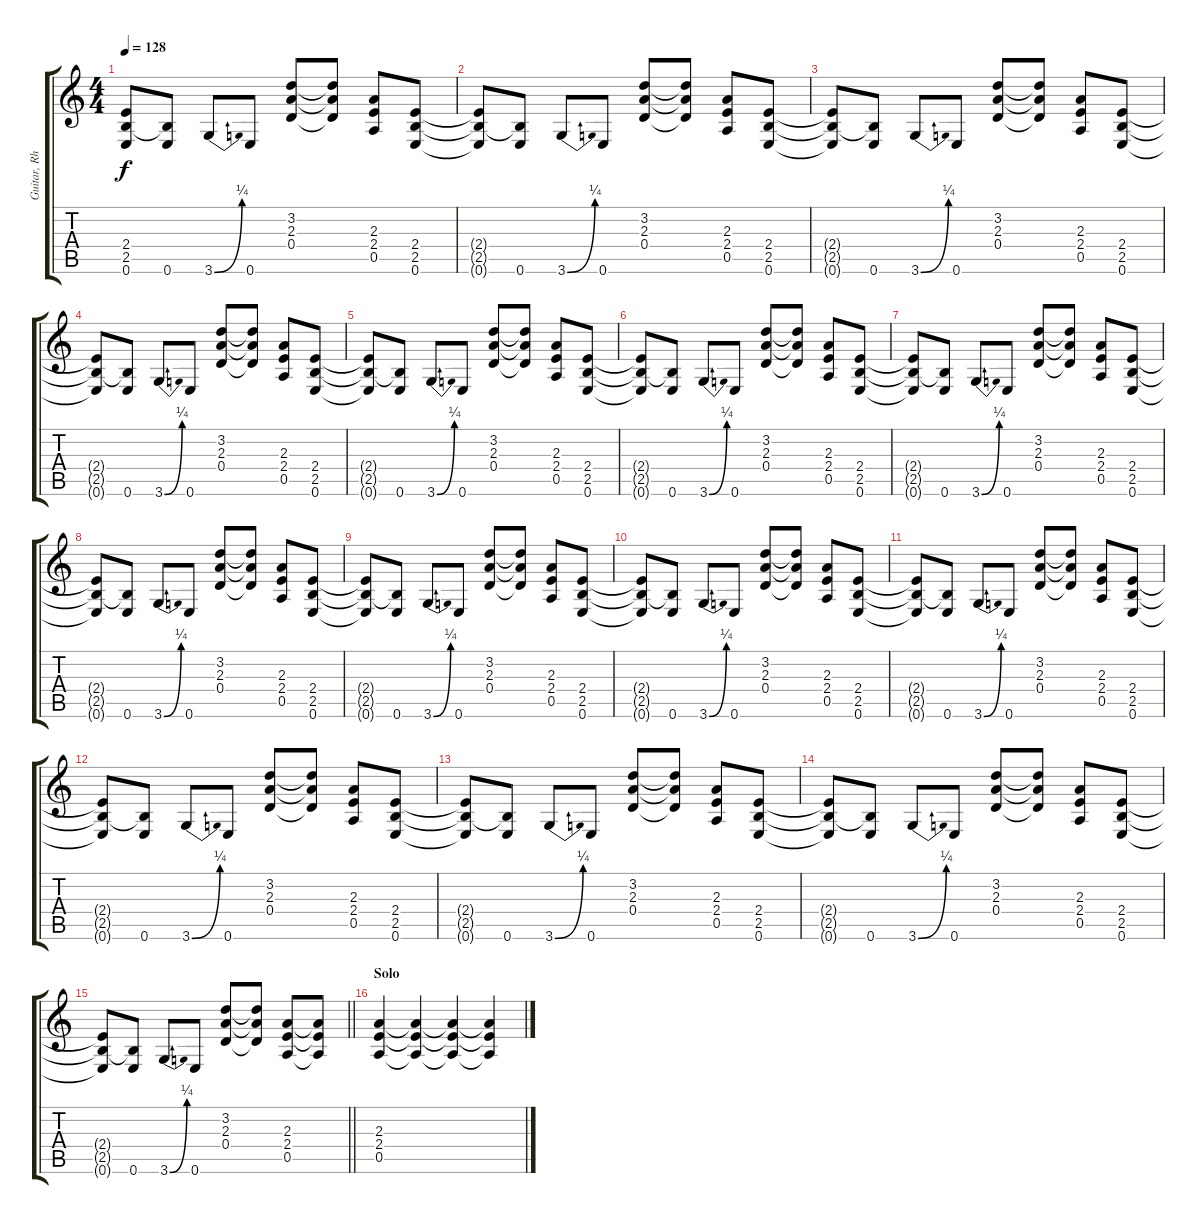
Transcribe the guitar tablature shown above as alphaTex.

\track ("Guitar, Rhythm" "Guitar, Rh") {instrument distortionguitar}
\staff {score tabs}
\tuning (E4 B3 G3 D3 A2 E2) {hide}
\ts (4 4)
\tempo 128
\clef g2
\ks c
(2.4{t} 2.5{t} 0.6{t}).8{dy f} (2.5{t} 0.6).8 3.6{be (bend 0 0 60 1)}.8 0.6.8 (3.2 2.3 0.4).8 (3.2{t} 2.3{t} 0.4{t}).8 (2.3 2.4 0.5).8 (2.4 2.5 0.6).8 |
(2.4{t} 2.5{t} 0.6{t}).8 (2.5{t} 0.6).8 3.6{be (bend 0 0 60 1)}.8 0.6.8 (3.2 2.3 0.4).8 (3.2{t} 2.3{t} 0.4{t}).8 (2.3 2.4 0.5).8 (2.4 2.5 0.6).8 |
(2.4{t} 2.5{t} 0.6{t}).8 (2.5{t} 0.6).8 3.6{be (bend 0 0 60 1)}.8 0.6.8 (3.2 2.3 0.4).8 (3.2{t} 2.3{t} 0.4{t}).8 (2.3 2.4 0.5).8 (2.4 2.5 0.6).8 |
(2.4{t} 2.5{t} 0.6{t}).8 (2.5{t} 0.6).8 3.6{be (bend 0 0 60 1)}.8 0.6.8 (3.2 2.3 0.4).8 (3.2{t} 2.3{t} 0.4{t}).8 (2.3 2.4 0.5).8 (2.4 2.5 0.6).8 |
(2.4{t} 2.5{t} 0.6{t}).8 (2.5{t} 0.6).8 3.6{be (bend 0 0 60 1)}.8 0.6.8 (3.2 2.3 0.4).8 (3.2{t} 2.3{t} 0.4{t}).8 (2.3 2.4 0.5).8 (2.4 2.5 0.6).8 |
(2.4{t} 2.5{t} 0.6{t}).8 (2.5{t} 0.6).8 3.6{be (bend 0 0 60 1)}.8 0.6.8 (3.2 2.3 0.4).8 (3.2{t} 2.3{t} 0.4{t}).8 (2.3 2.4 0.5).8 (2.4 2.5 0.6).8 |
(2.4{t} 2.5{t} 0.6{t}).8 (2.5{t} 0.6).8 3.6{be (bend 0 0 60 1)}.8 0.6.8 (3.2 2.3 0.4).8 (3.2{t} 2.3{t} 0.4{t}).8 (2.3 2.4 0.5).8 (2.4 2.5 0.6).8 |
(2.4{t} 2.5{t} 0.6{t}).8 (2.5{t} 0.6).8 3.6{be (bend 0 0 60 1)}.8 0.6.8 (3.2 2.3 0.4).8 (3.2{t} 2.3{t} 0.4{t}).8 (2.3 2.4 0.5).8 (2.4 2.5 0.6).8 |
(2.4{t} 2.5{t} 0.6{t}).8 (2.5{t} 0.6).8 3.6{be (bend 0 0 60 1)}.8 0.6.8 (3.2 2.3 0.4).8 (3.2{t} 2.3{t} 0.4{t}).8 (2.3 2.4 0.5).8 (2.4 2.5 0.6).8 |
(2.4{t} 2.5{t} 0.6{t}).8 (2.5{t} 0.6).8 3.6{be (bend 0 0 60 1)}.8 0.6.8 (3.2 2.3 0.4).8 (3.2{t} 2.3{t} 0.4{t}).8 (2.3 2.4 0.5).8 (2.4 2.5 0.6).8 |
(2.4{t} 2.5{t} 0.6{t}).8 (2.5{t} 0.6).8 3.6{be (bend 0 0 60 1)}.8 0.6.8 (3.2 2.3 0.4).8 (3.2{t} 2.3{t} 0.4{t}).8 (2.3 2.4 0.5).8 (2.4 2.5 0.6).8 |
(2.4{t} 2.5{t} 0.6{t}).8 (2.5{t} 0.6).8 3.6{be (bend 0 0 60 1)}.8 0.6.8 (3.2 2.3 0.4).8 (3.2{t} 2.3{t} 0.4{t}).8 (2.3 2.4 0.5).8 (2.4 2.5 0.6).8 |
(2.4{t} 2.5{t} 0.6{t}).8 (2.5{t} 0.6).8 3.6{be (bend 0 0 60 1)}.8 0.6.8 (3.2 2.3 0.4).8 (3.2{t} 2.3{t} 0.4{t}).8 (2.3 2.4 0.5).8 (2.4 2.5 0.6).8 |
(2.4{t} 2.5{t} 0.6{t}).8 (2.5{t} 0.6).8 3.6{be (bend 0 0 60 1)}.8 0.6.8 (3.2 2.3 0.4).8 (3.2{t} 2.3{t} 0.4{t}).8 (2.3 2.4 0.5).8 (2.4 2.5 0.6).8 |
\barLineRight lightlight
(2.4{t} 2.5{t} 0.6{t}).8 (2.5{t} 0.6).8 3.6{be (bend 0 0 60 1)}.8 0.6.8 (3.2 2.3 0.4).8 (3.2{t} 2.3{t} 0.4{t}).8 (2.3 2.4 0.5).8 (2.3{t} 2.4{t} 0.5{t}).8 |
\section ("" "Solo")
(2.3 2.4 0.5).4 (2.3{t} 2.4{t} 0.5{t}).4 (2.3{t} 2.4{t} 0.5{t}).4 (2.3{t} 2.4{t} 0.5{t}).4
